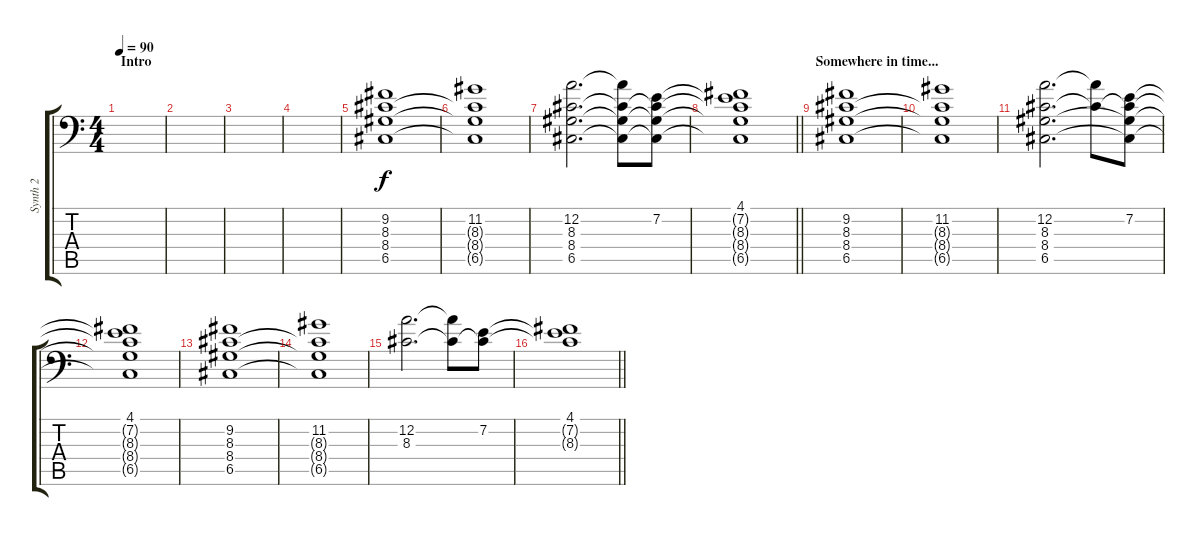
\track ("Synth 2" "Synth 2") {instrument pad2warm}
\staff {score tabs}
\tuning (D4 A3 F3 C3 G2 A1) {hide}
\ts (4 4)
\section ("" "Intro")
\tempo 90
\clef f4
\ks c
|
|
|
|
(9.2 8.3 8.4 6.5).1 |
(11.2 8.3{t} 8.4{t} 6.5{t}).1 |
(12.2 8.3 8.4 6.5).2{d} (12.2{t} 8.3{t} 8.4{t} 6.5{t}).8 (7.2 8.3{t} 8.4{t} 6.5{t}).8 |
\barLineRight lightlight
(4.1 7.2{t} 8.3{t} 8.4{t} 6.5{t}).1 |
\section ("" "Somewhere in time...")
(9.2 8.3 8.4 6.5).1 |
(11.2 8.3{t} 8.4{t} 6.5{t}).1 |
(12.2 8.3 8.4 6.5).2{d} (12.2{t} 8.3{t}).8 (7.2 8.3{t} 8.4{t} 6.5{t}).8 |
(4.1 7.2{t} 8.3{t} 8.4{t} 6.5{t}).1 |
(9.2 8.3 8.4 6.5).1 |
(11.2 8.3{t} 8.4{t} 6.5{t}).1 |
(12.2 8.3).2{d} (12.2{t} 8.3{t}).8 (7.2 8.3{t}).8 |
\barLineRight lightlight
(4.1 7.2{t} 8.3{t}).1
